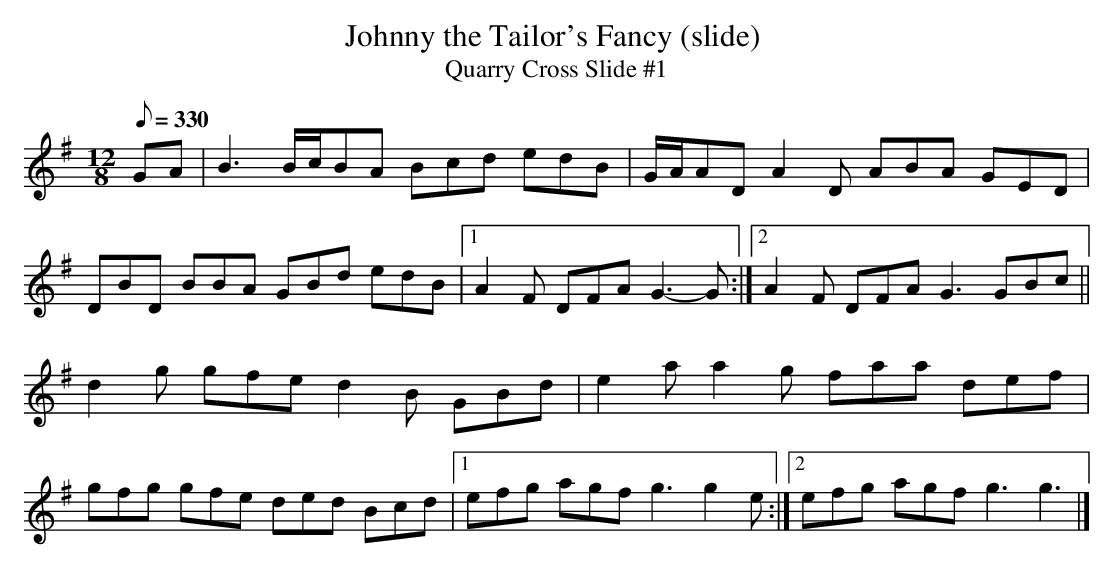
X:1
T: Johnny the Tailor's Fancy (slide) % abc<BB
T: Quarry Cross Slide #1
L: 1/8
M: 12/8
Q: 330
K: G
GA | B3 B/c/BA Bcd edB | G/A/AD A2D ABA GED |
DBD BBA GBd edB |1 A2F DFA G3-G :|[2 A2F DFA G3 GBc ||
d2g gfe d2B GBd | e2a a2g faa def |
gfg gfe ded Bcd |1 efg agf g3 g2e :|[2 efg agf g3 g3 |]
